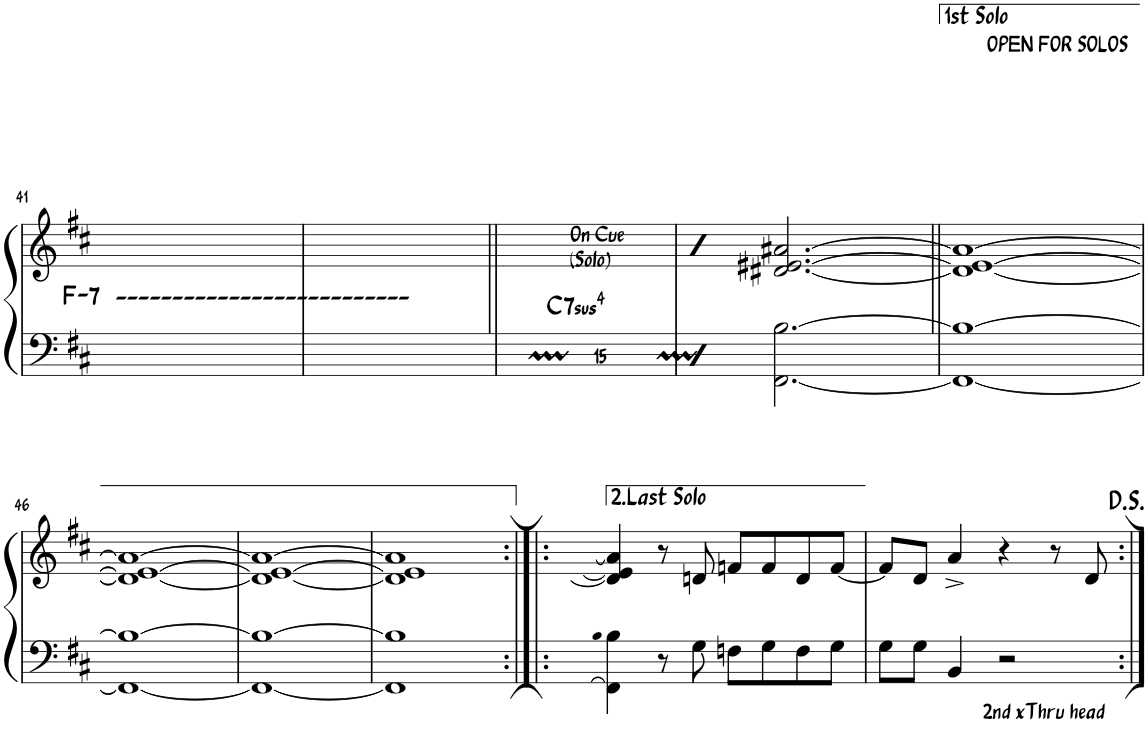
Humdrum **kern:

**kern	**kern	**harte
*part1	*part1	*part1
*staff2	*staff1	*
*I"Piano	*	*
*I'Pia.	*	*
!!LO:PB:g=z
*clefF4	*clefG2	*
*k[f#c#]	*k[f#c#]	*
*M4/4	*M4/4	*
=41	=41	=41
!	!LO:TX:a:t=OPEN FOR SOLOS	!LO:H:n=1:kt=7
!	!	!LO:H:n=2:kt=--------------------------
1ryy	1ryy	F:min7 N
=42	=42	=42
1ryy	1ryy	.
=43||	=43||	=43||
!	!LO:TX:a:t=On Cue	!
!	!LO:TX:a:t=(Solo)	!
!LO:TX:a:t=15	!	!LO:H:kt=74
1ryy	1ryy	C:sus4(7)
=44	=44	=44
4D	4b	.
[2.FF#\ [2.B\	[2.d#X/ [2.e#X/ [2.a#X/	.
=45||	=45||	=45||
1FF#_ 1B_	1d#_ 1e#_ 1a#_	.
!!LO:LB:g=z
=46	=46	=46
1FF#_ 1B_	1d#_ 1e#_ 1a#_	.
=47	=47	=47
1FF#_ 1B_	1d#_ 1e#_ 1a#_	.
=48	=48	=48
1FF#] 1B]	1d#] 1e#] 1a#]	.
=49:|!|:	=49:|!|:	=49:|!|:
.	[qdL	.
[qFF#L	[qe	.
qBJ	[qaJ	.
4FF#\] 4B\	4d/] 4e/] 4a/]	.
8r	8r	.
8G\	8dn/	.
8Fn\L	8fn/L	.
8G\	8f/	.
8F\	8d/	.
8G\J	[8f/J	.
=50	=50	=50
8G\L	8f/L]	.
8G\J	8d/J	.
4BB/	4a^/	.
!LO:TX:b:t=2nd xThru head	!	!
2r	4r	.
.	8r	.
.	8d/	.
=:|!	=:|!	=:|!
*-	*-	*-
